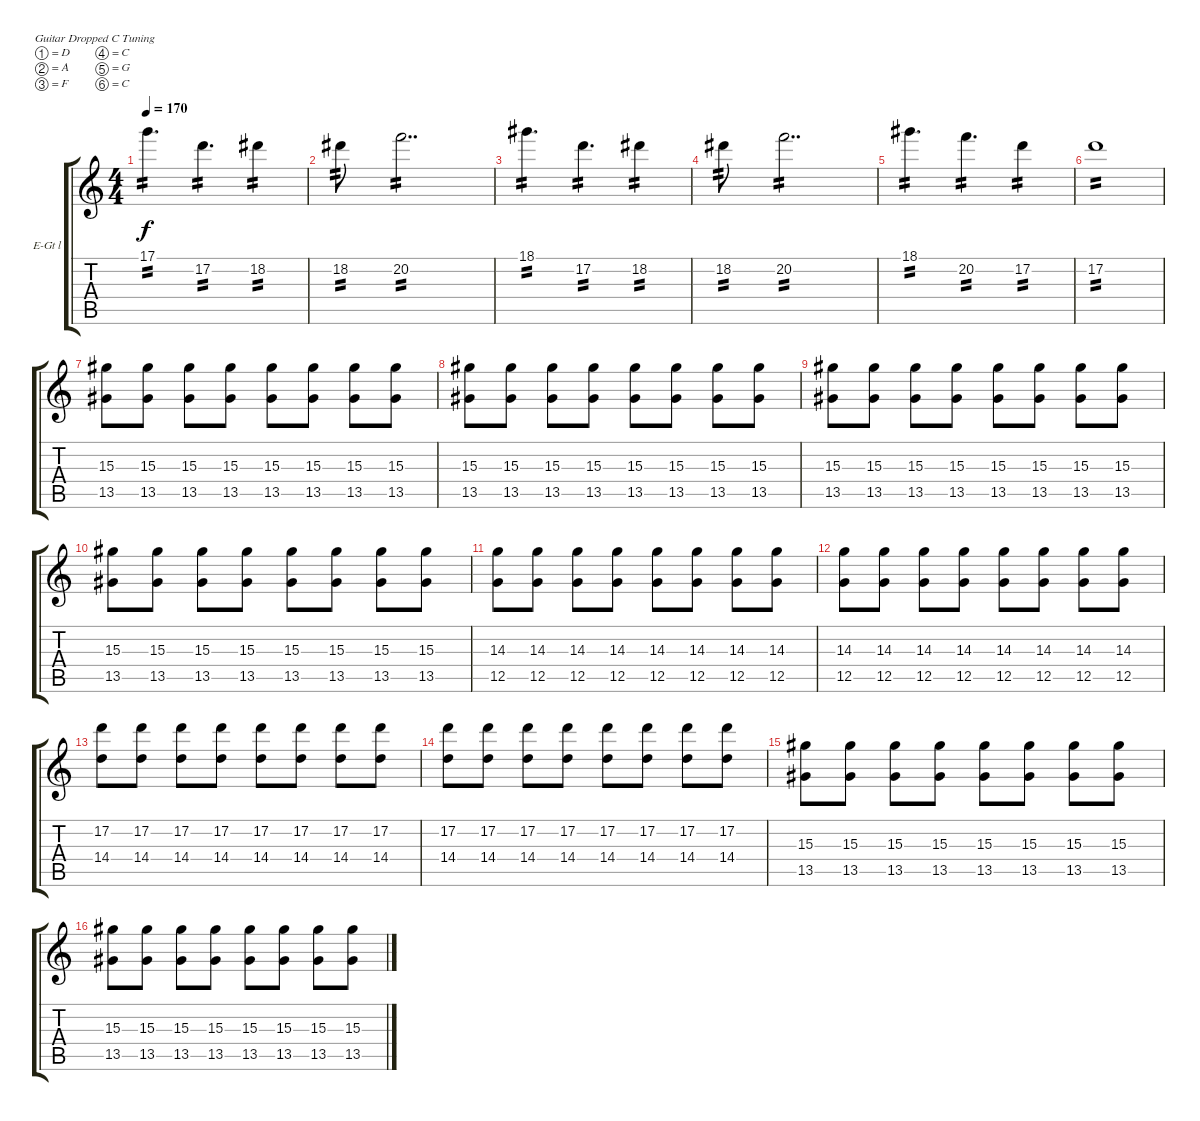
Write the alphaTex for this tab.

\defaultSystemsLayout 4
\bracketExtendMode groupsimilarinstruments
\firstSystemTrackNameOrientation horizontal
\otherSystemsTrackNameOrientation horizontal
\track ("Guitar l" "E-Gt l") {instrument overdrivenguitar}
\staff {score tabs}
\tuning (D4 A3 F3 C3 G2 C2)
\ts (4 4)
\tempo 170
\clef g2
\ks c
17.1.4{d tp 2 dy f} 17.2.4{d tp 2} 18.2.4{tp 2} |
18.2.8{tp 2} 20.2.2{dd tp 2} |
18.1.4{d tp 2} 17.2.4{d tp 2} 18.2.4{tp 2} |
18.2.8{tp 2} 20.2.2{dd tp 2} |
18.1.4{d tp 2} 20.2.4{d tp 2} 17.2.4{tp 2} |
17.2.1{tp 2} |
(15.3 13.5).8 (15.3 13.5).8 (15.3 13.5).8 (15.3 13.5).8 (15.3 13.5).8 (15.3 13.5).8 (15.3 13.5).8 (15.3 13.5).8 |
(15.3 13.5).8 (15.3 13.5).8 (15.3 13.5).8 (15.3 13.5).8 (15.3 13.5).8 (15.3 13.5).8 (15.3 13.5).8 (15.3 13.5).8 |
(15.3 13.5).8 (15.3 13.5).8 (15.3 13.5).8 (15.3 13.5).8 (15.3 13.5).8 (15.3 13.5).8 (15.3 13.5).8 (15.3 13.5).8 |
(15.3 13.5).8 (15.3 13.5).8 (15.3 13.5).8 (15.3 13.5).8 (15.3 13.5).8 (15.3 13.5).8 (15.3 13.5).8 (15.3 13.5).8 |
(14.3 12.5).8 (14.3 12.5).8 (14.3 12.5).8 (14.3 12.5).8 (14.3 12.5).8 (14.3 12.5).8 (14.3 12.5).8 (14.3 12.5).8 |
(14.3 12.5).8 (14.3 12.5).8 (14.3 12.5).8 (14.3 12.5).8 (14.3 12.5).8 (14.3 12.5).8 (14.3 12.5).8 (14.3 12.5).8 |
(17.2 14.4).8 (17.2 14.4).8 (17.2 14.4).8 (17.2 14.4).8 (17.2 14.4).8 (17.2 14.4).8 (17.2 14.4).8 (17.2 14.4).8 |
(17.2 14.4).8 (17.2 14.4).8 (17.2 14.4).8 (17.2 14.4).8 (17.2 14.4).8 (17.2 14.4).8 (17.2 14.4).8 (17.2 14.4).8 |
(15.3 13.5).8 (15.3 13.5).8 (15.3 13.5).8 (15.3 13.5).8 (15.3 13.5).8 (15.3 13.5).8 (15.3 13.5).8 (15.3 13.5).8 |
(15.3 13.5).8 (15.3 13.5).8 (15.3 13.5).8 (15.3 13.5).8 (15.3 13.5).8 (15.3 13.5).8 (15.3 13.5).8 (15.3 13.5).8
